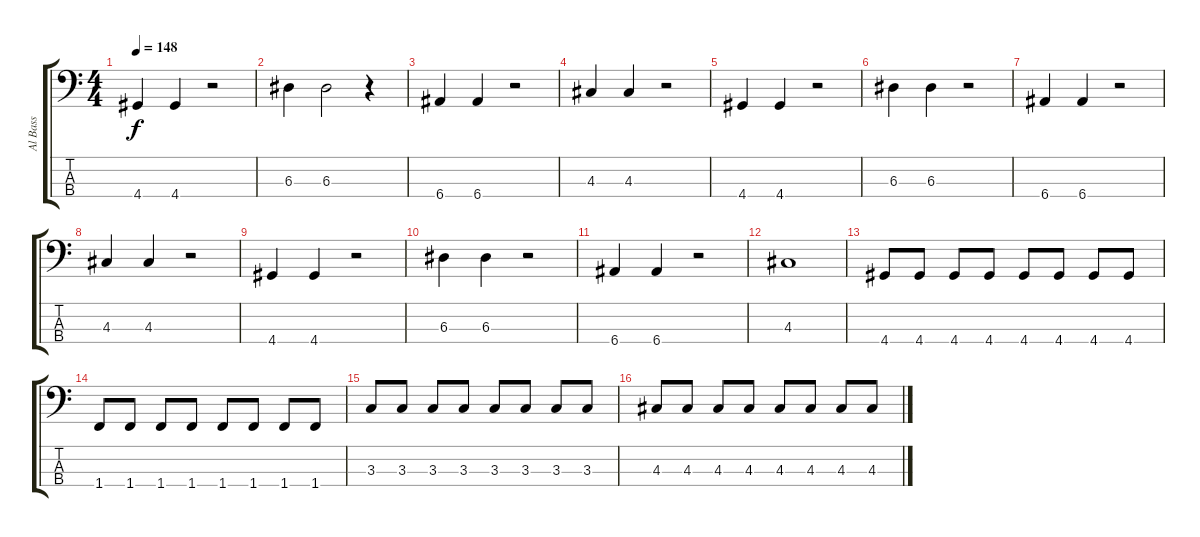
\track ("Al Bass" "Al Bass") {instrument electricbasspick}
\staff {score tabs}
\tuning (G2 D2 A1 E1) {hide}
\ts (4 4)
\tempo 148
\clef f4
\ks c
4.4.4{dy f} 4.4.4 r.2 |
6.3.4 6.3.2 r.4 |
6.4.4 6.4.4 r.2 |
4.3.4 4.3.4 r.2 |
4.4.4 4.4.4 r.2 |
6.3.4 6.3.4 r.2 |
6.4.4 6.4.4 r.2 |
4.3.4 4.3.4 r.2 |
4.4.4 4.4.4 r.2 |
6.3.4 6.3.4 r.2 |
6.4.4 6.4.4 r.2 |
4.3.1 |
4.4.8 4.4.8 4.4.8 4.4.8 4.4.8 4.4.8 4.4.8 4.4.8 |
1.4.8 1.4.8 1.4.8 1.4.8 1.4.8 1.4.8 1.4.8 1.4.8 |
3.3.8 3.3.8 3.3.8 3.3.8 3.3.8 3.3.8 3.3.8 3.3.8 |
4.3.8 4.3.8 4.3.8 4.3.8 4.3.8 4.3.8 4.3.8 4.3.8
